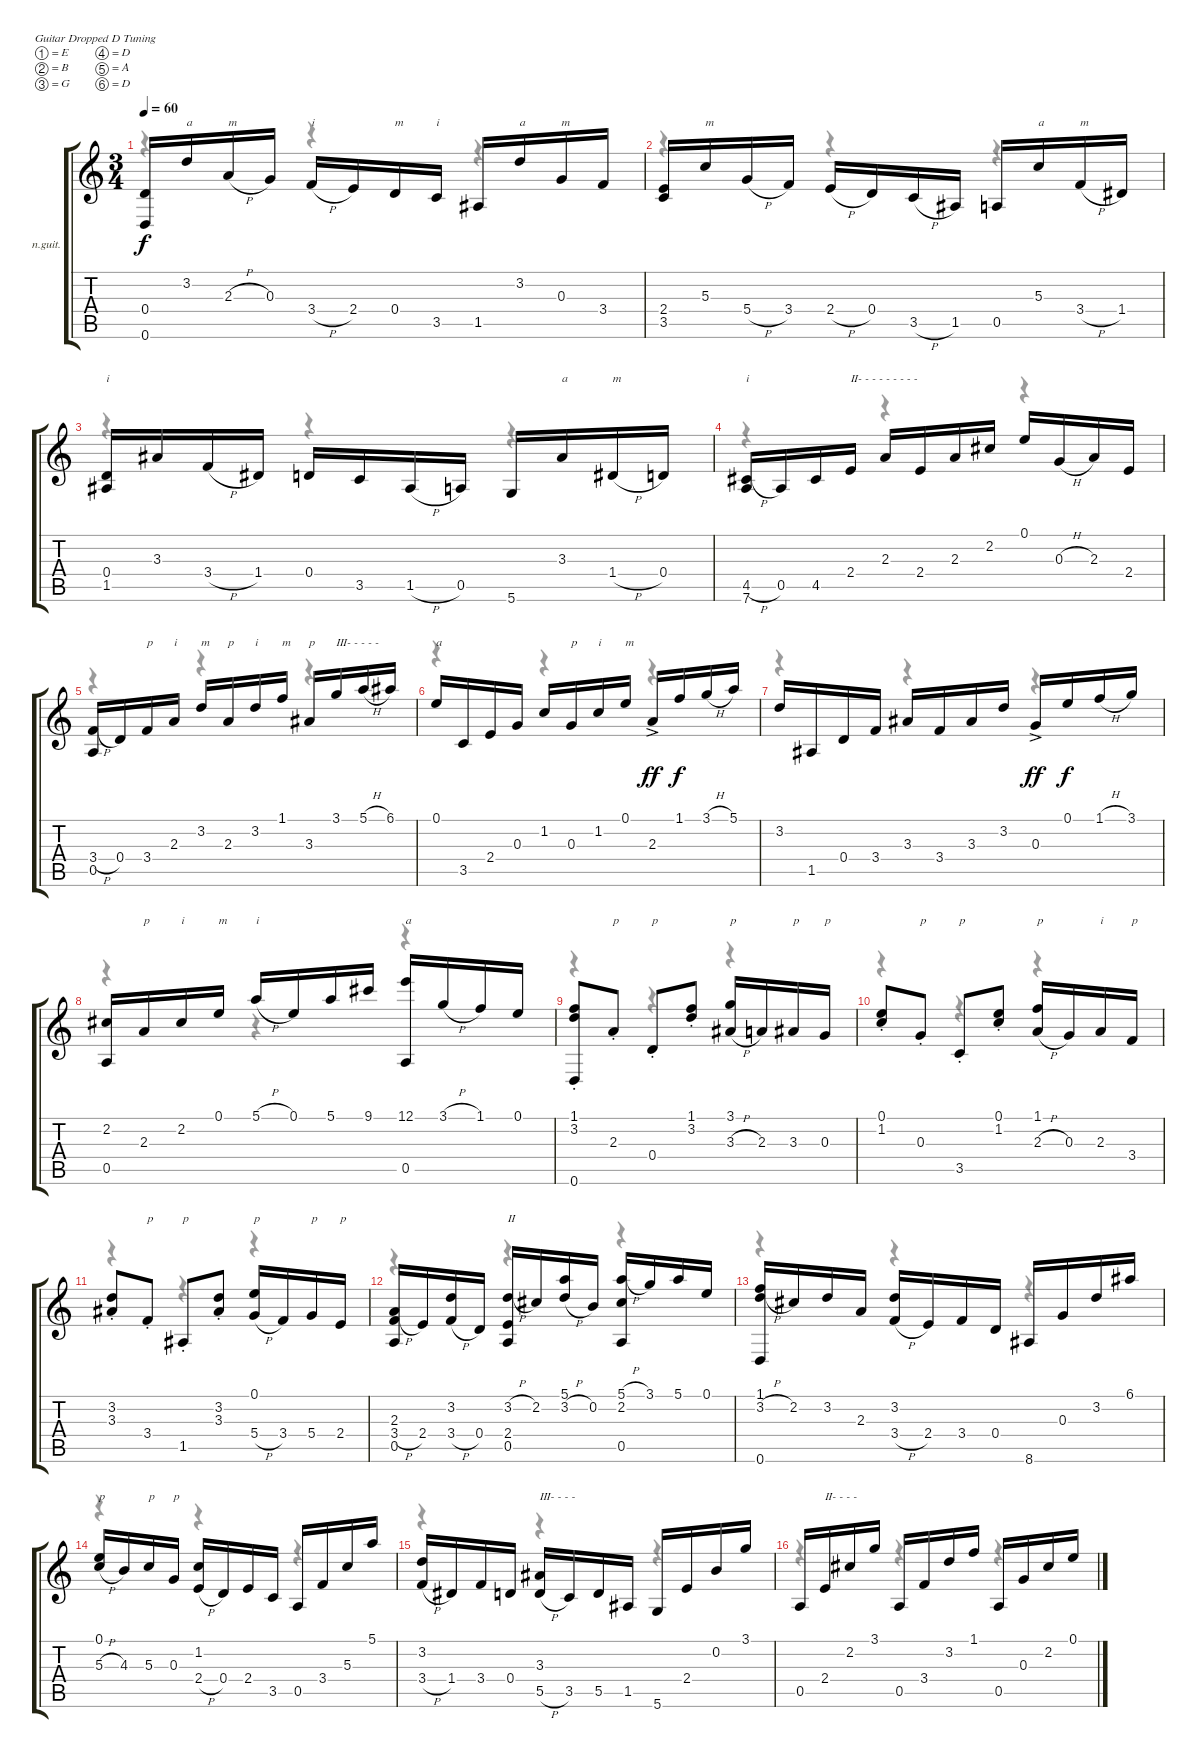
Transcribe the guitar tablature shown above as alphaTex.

\defaultSystemsLayout 4
\bracketExtendMode groupsimilarinstruments
\firstSystemTrackNameOrientation horizontal
\otherSystemsTrackNameOrientation horizontal
\chordDiagramsInScore
\track ("Classical Guitar" "n.guit.") {instrument acousticguitarnylon}
\staff {score tabs}
\tuning (E4 B3 G3 D3 A2 D2)
\voice
\ts (3 4)
\tempo 60
\clef g2
\ks c
(0.4 0.6).16{dy f beam Up} 3.2.16{txt "a" beam Up} 2.3{h}.16{txt "m" beam Up} 0.3.16{beam Up} 3.4{h}.16{txt "i" beam Up} 2.4.16{beam Up} 0.4.16{txt "m" beam Up} 3.5.16{txt "i" beam Up} 1.5{acc #}.16{beam Up} 3.2.16{txt "a" beam Up} 0.3.16{txt "m" beam Up} 3.4.16{beam Up} |
(2.4 3.5).16{beam Up} 5.3.16{txt "m" beam Up} 5.4{h}.16{beam Up} 3.4.16{beam Up} 2.4{h}.16{beam Up} 0.4.16{beam Up} 3.5{h}.16{beam Up} 1.5{acc #}.16{beam Up} 0.5.16{beam Up} 5.3.16{txt "a" beam Up} 3.4{h}.16{txt "m" beam Up} 1.4{acc #}.16{beam Up} |
(0.4 1.5{acc #}).16{txt "i" beam Up} 3.3{acc #}.16{beam Up} 3.4{h}.16{beam Up} 1.4{acc #}.16{beam Up} 0.4.16{beam Up} 3.5.16{beam Up} 1.5{h acc #}.16{beam Up} 0.5.16{beam Up} 5.6.16{beam Up} 3.3{acc #}.16{txt "a" beam Up} 1.4{h acc #}.16{txt "m" beam Up} 0.4.16{beam Up} |
(4.5{h acc #} 7.6).16{txt "i" beam Up} 0.5.16{beam Up} 4.5{acc #}.16{beam Up} 2.4.16{txt "II- - - - - - - - -" beam Up} 2.3.16{beam Up} 2.4.16{beam Up} 2.3.16{beam Up} 2.2{acc #}.16{beam Up} 0.1.16{beam Up} 0.3{h}.16{beam Up} 2.3.16{beam Up} 2.4.16{beam Up} |
(3.4{h} 0.5).16{beam Up} 0.4.16{beam Up} 3.4.16{txt "p" beam Up} 2.3.16{txt "i" beam Up} 3.2.16{txt "m" beam Up} 2.3.16{txt "p" beam Up} 3.2.16{txt "i" beam Up} 1.1.16{txt "m" beam Up} 3.3{acc #}.16{txt "p" beam Up} 3.1.16{txt "III- - - - -" beam Up} 5.1{h}.16{beam Up} 6.1{acc #}.16{beam Up} |
0.1.16{txt "a" beam Up} 3.5.16{beam Up} 2.4.16{beam Up} 0.3.16{beam Up} 1.2.16{beam Up} 0.3.16{txt "p" beam Up} 1.2.16{txt "i" beam Up} 0.1.16{txt "m" beam Up} 2.3{ac}.16{dy ff beam Up} 1.1.16{dy f beam Up} 3.1{h}.16{beam Up} 5.1.16{beam Up} |
3.2.16{beam Up} 1.5{acc #}.16{beam Up} 0.4.16{beam Up} 3.4.16{beam Up} 3.3{acc #}.16{beam Up} 3.4.16{beam Up} 3.3{acc #}.16{beam Up} 3.2.16{beam Up} 0.3{ac}.16{dy ff beam Up} 0.1.16{dy f beam Up} 1.1{h}.16{beam Up} 3.1.16{beam Up} |
(2.2{acc #} 0.5).16{beam Up} 2.3.16{txt "p" beam Up} 2.2{acc #}.16{txt "i" beam Up} 0.1.16{txt "m" beam Up} 5.1{h}.16{txt "i" beam Up} 0.1.16{beam Up} 5.1.16{beam Up} 9.1{acc #}.16{beam Up} (12.1 0.5).16{txt "a" beam Up} 3.1{h}.16{beam Up} 1.1.16{beam Up} 0.1.16{beam Up} |
(1.1 3.2{st} 0.6).8{beam Up} 2.3{st}.8{txt "p" beam Up} 0.4{st}.8{txt "p" beam Up} (1.1 3.2{st}).8{beam Up} (3.1 3.3{h acc #}).16{txt "p" beam Up} 2.3.16{beam Up} 3.3{acc #}.16{txt "p" beam Up} 0.3.16{txt "p" beam Up} |
(0.1 1.2{st}).8{beam Up} 0.3{st}.8{txt "p" beam Up} 3.5{st}.8{txt "p" beam Up} (0.1 1.2{st}).8{beam Up} (1.1 2.3{h}).16{txt "p" beam Up} 0.3.16{beam Up} 2.3.16{txt "i" beam Up} 3.4.16{txt "p" beam Up} |
(3.2 3.3{st acc #}).8{beam Up} 3.4{st}.8{txt "p" beam Up} 1.5{st acc #}.8{txt "p" beam Up} (3.2 3.3{st acc #}).8{beam Up} (0.1 5.4{h}).16{txt "p" beam Up} 3.4.16{beam Up} 5.4.16{txt "p" beam Up} 2.4.16{txt "p" beam Up} |
(2.3 3.4{h} 0.5).16{beam Up} 2.4.16{beam Up} (3.2 3.4{h}).16{beam Up} 0.4.16{beam Up} (3.2{h} 2.4 0.5).16{txt "II" beam Up} 2.2{acc #}.16{beam Up} (5.1 3.2{h}).16{beam Up} 0.2.16{beam Up} (5.1{h} 2.2{acc #} 0.5).16{beam Up} 3.1.16{beam Up} 5.1.16{beam Up} 0.1.16{beam Up} |
(1.1 3.2{h} 0.6).16{beam Up} 2.2{acc #}.16{beam Up} 3.2.16{beam Up} 2.3.16{beam Up} (3.2 3.4{h}).16{beam Up} 2.4.16{beam Up} 3.4.16{beam Up} 0.4.16{beam Up} 8.6{acc #}.16{beam Up} 0.3.16{beam Up} 3.2.16{beam Up} 6.1{acc #}.16{beam Up} |
(0.1 5.3{h}).16{txt "p" beam Up} 4.3.16{beam Up} 5.3.16{txt "p" beam Up} 0.3.16{txt "p" beam Up} (1.2 2.4{h}).16{beam Up} 0.4.16{beam Up} 2.4.16{beam Up} 3.5.16{beam Up} 0.5.16{beam Up} 3.4.16{beam Up} 5.3.16{beam Up} 5.1.16{beam Up} |
(3.2 3.4{h}).16{beam Up} 1.4{acc #}.16{beam Up} 3.4.16{beam Up} 0.4.16{beam Up} (3.3{acc #} 5.5{h}).16{txt "III- - - -" beam Up} 3.5.16{beam Up} 5.5.16{beam Up} 1.5{acc #}.16{beam Up} 5.6.16{beam Up} 2.4.16{beam Up} 0.2.16{beam Up} 3.1.16{beam Up} |
0.5.16{beam Up} 2.4.16{txt "II- - - - " beam Up} 2.2{acc #}.16{beam Up} 3.1.16{beam Up} 0.5.16{beam Up} 3.4.16{beam Up} 3.2.16{beam Up} 1.1.16{beam Up} 0.5.16{beam Up} 0.3.16{beam Up} 2.2{acc #}.16{beam Up} 0.1.16{beam Up}
\voice
\clef g2
\ottava regular
\simile none
\ks c
r.4{dy mf beam Down} r.4{beam Down} r.4{beam Down} |
r.4{beam Down} r.4{beam Down} r.4{beam Down} |
r.4{beam Down} r.4{beam Down} r.4{beam Down} |
r.4{beam Down} r.4{beam Down} r.4{beam Down} |
r.4{beam Down} r.4{beam Down} r.4{beam Down} |
r.4{beam Down} r.4{beam Down} r.4{beam Down} |
r.4{beam Down} r.4{beam Down} r.4{beam Down} |
r.4{beam Down} r.4{beam Down} r.4{beam Down} |
r.4{beam Down} r.4{beam Down} r.4{beam Down} |
r.4{beam Down} r.4{beam Down} r.4{beam Down} |
r.4{beam Down} r.4{beam Down} r.4{beam Down} |
r.4{beam Down} r.4{beam Down} r.4{beam Down} |
r.4{beam Down} r.4{beam Down} r.4{beam Down} |
r.4{beam Down} r.4{beam Down} r.4{beam Down} |
r.4{beam Down} r.4{beam Down} r.4{beam Down} |
r.4{beam Down} r.4{beam Down} r.4{beam Down}
